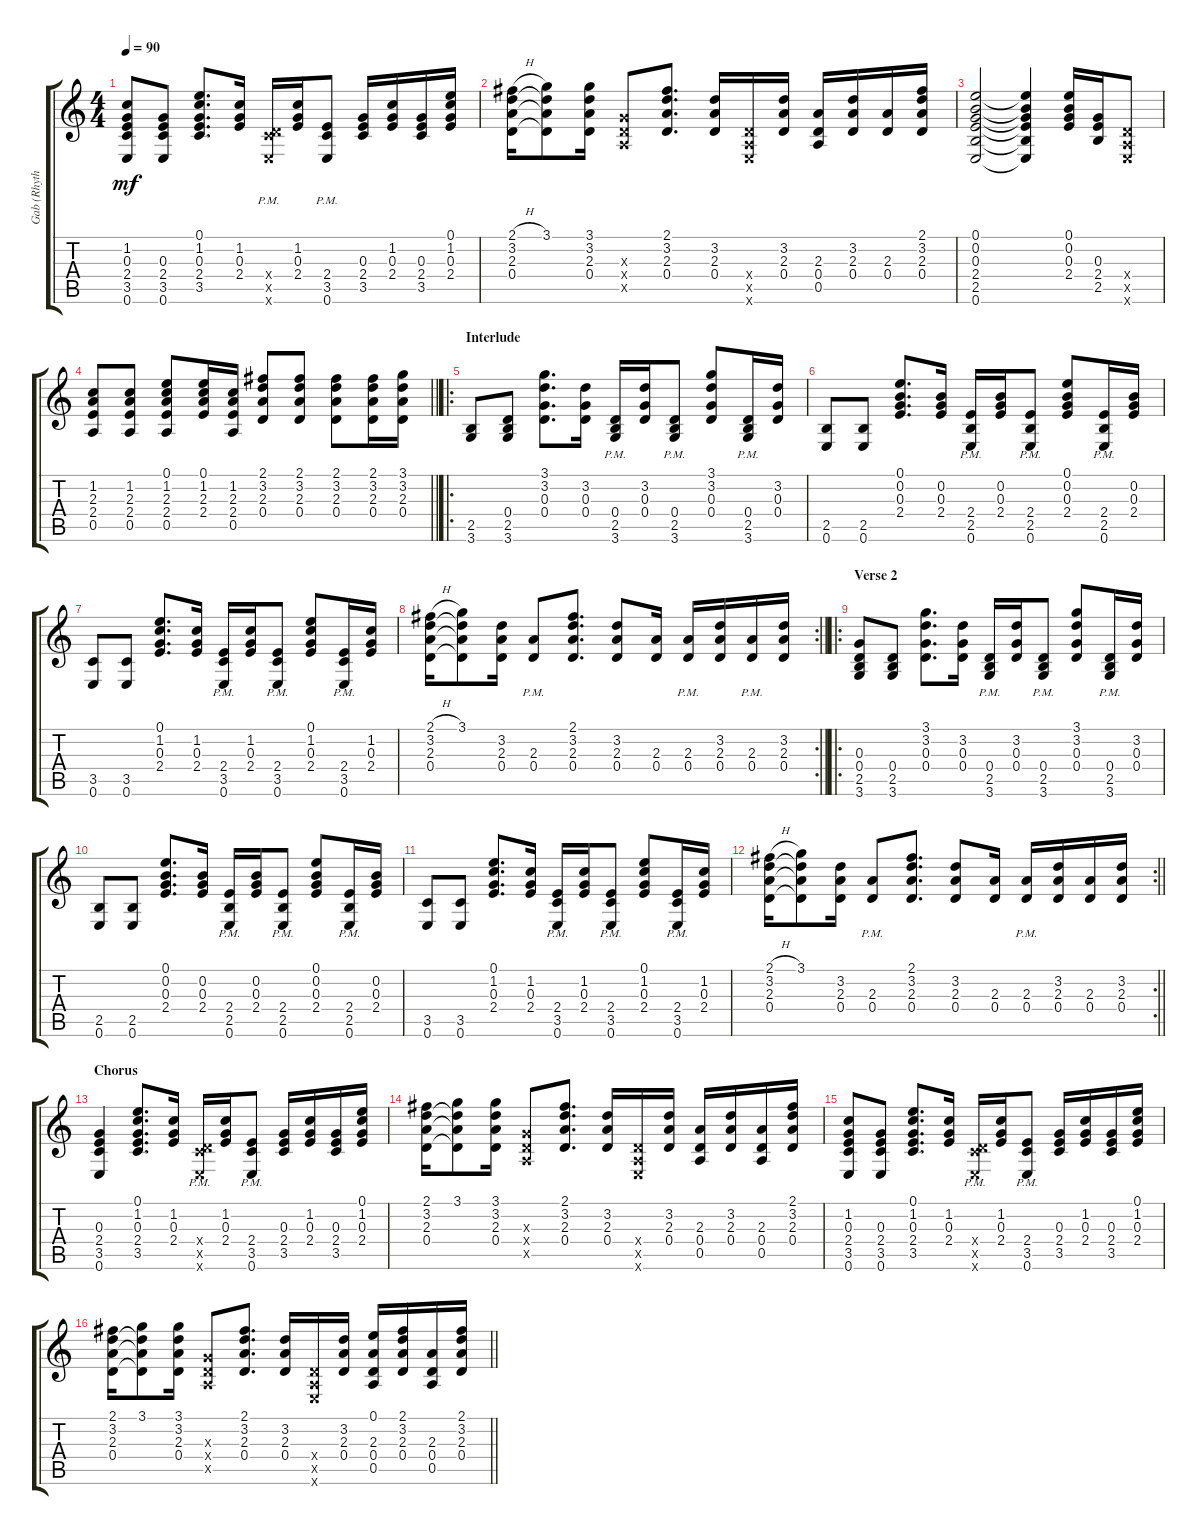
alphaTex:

\track ("Gab (Rhythm)" "Gab (Rhyth") {instrument electricguitarclean}
\staff {score tabs}
\tuning (E4 B3 G3 D3 A2 E2) {hide}
\ts (4 4)
\tempo 90
\clef g2
\ks c
(1.2 0.3 2.4 3.5 0.6).8{dy mf} (0.3 2.4 3.5 0.6).8 (0.1 1.2 0.3 2.4 3.5).8{d} (1.2 0.3 2.4).16 (0.4{x} 3.5{x} 0.6{pm x}).16 (1.2 0.3 2.4).16 (2.4{pm} 3.5 0.6).8 (0.3 2.4 3.5).16 (1.2 0.3 2.4).16 (0.3 2.4 3.5).16 (0.1 1.2 0.3 2.4).16 |
(2.1{h} 3.2 2.3 0.4).16 (3.1 3.2{t} 2.3{t} 0.4{t}).8 (3.1 3.2 2.3 0.4).16 (0.3{x} 0.4{x} 0.5{x}).8 (2.1 3.2 2.3 0.4).8{d} (3.2 2.3 0.4).16 (0.4{x} 0.5{x} 0.6{x}).16 (3.2 2.3 0.4).16 (2.3 0.4 0.5).16 (3.2 2.3 0.4).16 (2.3 0.4).16 (2.1 3.2 2.3 0.4).16 |
(0.1 0.2 0.3 2.4 2.5 0.6).2 (0.1{t} 0.2{t} 0.3{t} 2.4{t} 2.5{t} 0.6{t}).4 (0.1 0.2 0.3 2.4).16 (0.3 2.4 2.5).16 (0.4{x} 0.5{x} 0.6{x}).8 |
\barLineRight lightlight
(1.2 2.3 2.4 0.5).8 (1.2 2.3 2.4 0.5).8 (0.1 1.2 2.3 2.4 0.5).8 (0.1 1.2 2.3 2.4).16 (1.2 2.3 2.4 0.5).16 (2.1 3.2 2.3 0.4).8 (2.1 3.2 2.3 0.4).8 (2.1 3.2 2.3 0.4).8 (2.1 3.2 2.3 0.4).16 (3.1 3.2 2.3 0.4).16 |
\ro
\section ("" "Interlude")
(2.5 3.6).8 (0.4 2.5 3.6).8 (3.1 3.2 0.3 0.4).8{d} (3.2 0.3 0.4).16 (0.4{pm} 2.5{pm} 3.6{pm}).16 (3.2 0.3 0.4).16 (0.4{pm} 2.5{pm} 3.6{pm}).8 (3.1 3.2 0.3 0.4).8 (0.4{pm} 2.5{pm} 3.6{pm}).16 (3.2 0.3 0.4).16 |
(2.5 0.6).8 (2.5 0.6).8 (0.1 0.2 0.3 2.4).8{d} (0.2 0.3 2.4).16 (2.4{pm} 2.5{pm} 0.6{pm}).16 (0.2 0.3 2.4).16 (2.4{pm} 2.5{pm} 0.6{pm}).8 (0.1 0.2 0.3 2.4).8 (2.4{pm} 2.5{pm} 0.6{pm}).16 (0.2 0.3 2.4).16 |
(3.5 0.6).8 (3.5 0.6).8 (0.1 1.2 0.3 2.4).8{d} (1.2 0.3 2.4).16 (2.4{pm} 3.5{pm} 0.6{pm}).16 (1.2 0.3 2.4).16 (2.4{pm} 3.5{pm} 0.6{pm}).8 (0.1 1.2 0.3 2.4).8 (2.4{pm} 3.5{pm} 0.6{pm}).16 (1.2 0.3 2.4).16 |
\rc 2
\barLineRight lightlight
(2.1{h} 3.2 2.3 0.4).16 (3.1 3.2{t} 2.3{t} 0.4{t}).8 (3.2 2.3 0.4).16 (2.3{pm} 0.4).8 (2.1 3.2 2.3 0.4).8{d} (3.2 2.3 0.4).8 (2.3 0.4).16 (2.3{pm} 0.4).16 (3.2 2.3 0.4).16 (2.3{pm} 0.4).16 (3.2 2.3 0.4).16 |
\ro
\section ("" "Verse 2")
(0.3 0.4 2.5 3.6).8 (0.4 2.5 3.6).8 (3.1 3.2 0.3 0.4).8{d} (3.2 0.3 0.4).16 (0.4{pm} 2.5{pm} 3.6{pm}).16 (3.2 0.3 0.4).16 (0.4{pm} 2.5{pm} 3.6{pm}).8 (3.1 3.2 0.3 0.4).8 (0.4{pm} 2.5{pm} 3.6{pm}).16 (3.2 0.3 0.4).16 |
(2.5 0.6).8 (2.5 0.6).8 (0.1 0.2 0.3 2.4).8{d} (0.2 0.3 2.4).16 (2.4{pm} 2.5{pm} 0.6{pm}).16 (0.2 0.3 2.4).16 (2.4{pm} 2.5{pm} 0.6{pm}).8 (0.1 0.2 0.3 2.4).8 (2.4{pm} 2.5{pm} 0.6{pm}).16 (0.2 0.3 2.4).16 |
(3.5 0.6).8 (3.5 0.6).8 (0.1 1.2 0.3 2.4).8{d} (1.2 0.3 2.4).16 (2.4{pm} 3.5{pm} 0.6{pm}).16 (1.2 0.3 2.4).16 (2.4{pm} 3.5{pm} 0.6{pm}).8 (0.1 1.2 0.3 2.4).8 (2.4{pm} 3.5{pm} 0.6{pm}).16 (1.2 0.3 2.4).16 |
\rc 2
\barLineRight lightlight
(2.1{h} 3.2 2.3 0.4).16 (3.1 3.2{t} 2.3{t} 0.4{t}).8 (3.2 2.3 0.4).16 (2.3{pm} 0.4).8 (2.1 3.2 2.3 0.4).8{d} (3.2 2.3 0.4).8 (2.3 0.4).16 (2.3{pm} 0.4).16 (3.2 2.3 0.4).16 (2.3 0.4).16 (3.2 2.3 0.4).16 |
\section ("" "Chorus")
(0.3 2.4 3.5 0.6).4 (0.1 1.2 0.3 2.4 3.5).8{d} (1.2 0.3 2.4).16 (0.4{x} 3.5{x} 0.6{pm x}).16 (1.2 0.3 2.4).16 (2.4{pm} 3.5 0.6).8 (0.3 2.4 3.5).16 (1.2 0.3 2.4).16 (0.3 2.4 3.5).16 (0.1 1.2 0.3 2.4).16 |
(2.1 3.2 2.3 0.4).16 (3.1 3.2{t} 2.3{t} 0.4{t}).8 (3.1 3.2 2.3 0.4).16 (0.3{x} 0.4{x} 0.5{x}).8 (2.1 3.2 2.3 0.4).8{d} (3.2 2.3 0.4).16 (0.4{x} 0.5{x} 0.6{x}).16 (3.2 2.3 0.4).16 (2.3 0.4 0.5).16 (3.2 2.3 0.4).16 (2.3 0.4 0.5).16 (2.1 3.2 2.3 0.4).16 |
(1.2 0.3 2.4 3.5 0.6).8 (0.3 2.4 3.5 0.6).8 (0.1 1.2 0.3 2.4 3.5).8{d} (1.2 0.3 2.4).16 (0.4{x} 3.5{x} 0.6{pm x}).16 (1.2 0.3 2.4).16 (2.4{pm} 3.5 0.6).8 (0.3 2.4 3.5).16 (1.2 0.3 2.4).16 (0.3 2.4 3.5).16 (0.1 1.2 0.3 2.4).16 |
\barLineRight lightlight
(2.1 3.2 2.3 0.4).16 (3.1 3.2{t} 2.3{t} 0.4{t}).8 (3.1 3.2 2.3 0.4).16 (0.3{x} 0.4{x} 0.5{x}).8 (2.1 3.2 2.3 0.4).8{d} (3.2 2.3 0.4).16 (0.4{x} 0.5{x} 0.6{x}).16 (3.2 2.3 0.4).16 (0.1 2.3 0.4 0.5).16 (2.1 3.2 2.3 0.4).16 (2.3 0.4 0.5).16 (2.1 3.2 2.3 0.4).16
